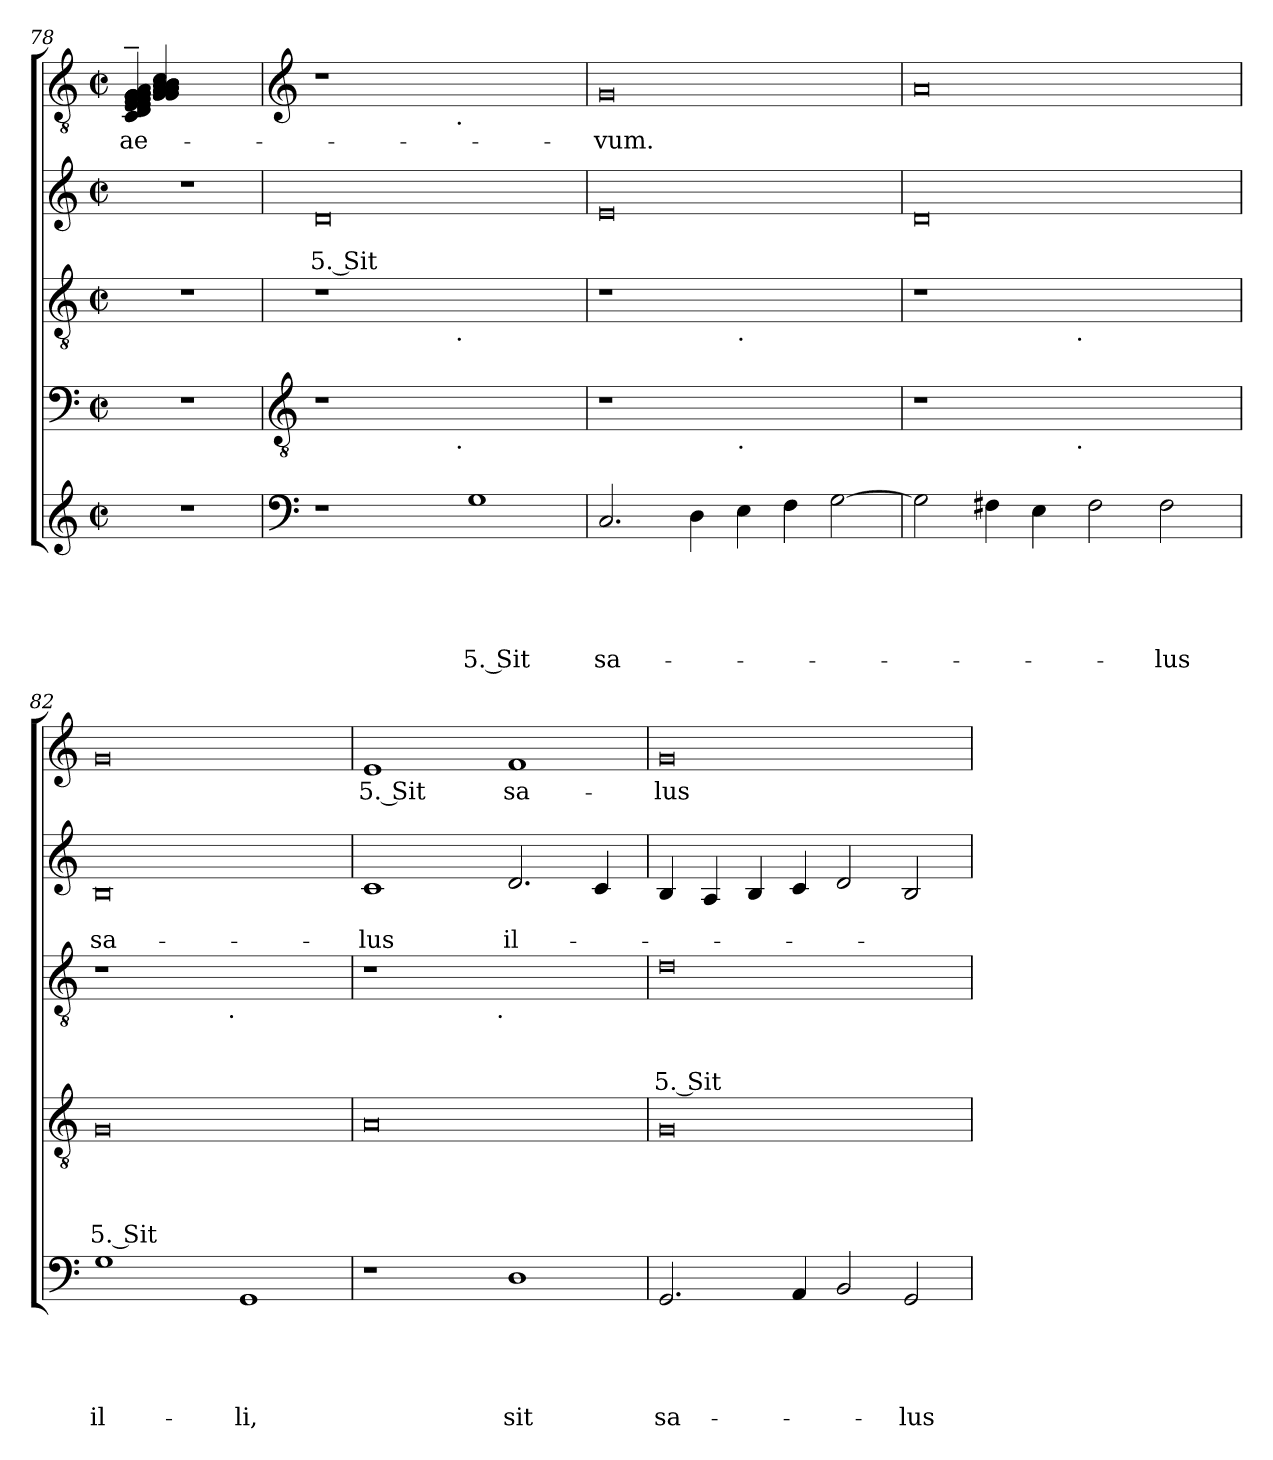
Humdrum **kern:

**kern	**text	**text	**text	**text	**text	**kern	**text	**text	**text	**text	**kern	**text	**text	**text	**kern	**text	**text	**kern	**text
*part5	*part5	*part5	*part5	*part5	*part5	*part4	*part4	*part4	*part4	*part4	*part3	*part3	*part3	*part3	*part2	*part2	*part2	*part1	*part1
*staff5	*staff5	*staff5	*staff5	*staff5	*staff5	*staff4	*staff4	*staff4	*staff4	*staff4	*staff3	*staff3	*staff3	*staff3	*staff2	*staff2	*staff2	*staff1	*staff1
*clefG2	*	*	*	*	*	*clefF4	*	*	*	*	*clefGv2	*	*	*	*clefG2	*	*	*clefGv2	*
*k[]	*	*	*	*	*	*k[]	*	*	*	*	*k[]	*	*	*	*k[]	*	*	*k[]	*
*C:	*	*	*	*	*	*C:	*	*	*	*	*C:	*	*	*	*C:	*	*	*C:	*
*M2/2	*	*	*	*	*	*M2/2	*	*	*	*	*M2/2	*	*	*	*M2/2	*	*	*M2/2	*
*met(c|)	*	*	*	*	*	*met(c|)	*	*	*	*	*met(c|)	*	*	*	*met(c|)	*	*	*met(c|)	*
=78	=78	=78	=78	=78	=78	=78	=78	=78	=78	=78	=78	=78	=78	=78	=78	=78	=78	=78	=78
!	!	!	!	!	!	!	!	!	!	!	!	!	!	!	!	!	!	!LO:N:n=1:head=solid	!
!	!	!	!	!	!	!	!	!	!	!	!	!	!	!	!	!	!	!LO:N:n=2:head=solid	!
!	!	!	!	!	!	!	!	!	!	!	!	!	!	!	!	!	!	!LO:N:n=3:head=solid	!
!	!	!	!	!	!	!	!	!	!	!	!	!	!	!	!	!	!	!LO:N:n=4:head=solid	!
!	!	!	!	!	!	!	!	!	!	!	!	!	!	!	!	!	!	!LO:N:n=5:head=solid	!
!	!	!	!	!	!	!	!	!	!	!	!	!	!	!	!	!	!	!LO:N:n=6:head=solid	!
!	!	!	!	!	!	!	!	!	!	!	!	!	!	!	!	!	!	!LO:N:n=7:head=solid	!
!	!	!	!	!	!	!	!	!	!	!	!	!	!	!	!	!	!	!LO:N:n=8:head=solid	!
!	!	!	!	!	!	!	!	!	!	!	!	!	!	!	!	!	!	!LO:N:n=9:head=solid	!
!	!	!	!	!	!	!	!	!	!	!	!	!	!	!	!	!	!	!LO:N:n=10:head=solid	!
!	!	!	!	!	!	!	!	!	!	!	!	!	!	!	!	!	!	!LO:N:n=11:head=solid	!
*	*	*	*	*	*	*	*	*	*	*	*	*	*	*	*	*	*	*^	*
!	!	!	!	!	!	!	!	!	!	!	!	!	!	!	!	!	!	!LO:N:n=12:head=solid	!LO:N:n=1:head=solid	!LO:LY:b
!	!	!	!	!	!	!	!	!	!	!	!	!	!	!	!	!	!	!	!LO:N:n=2:head=solid	!
!	!	!	!	!	!	!	!	!	!	!	!	!	!	!	!	!	!	!	!LO:N:n=3:head=solid	!
!	!	!	!	!	!	!	!	!	!	!	!	!	!	!	!	!	!	!	!LO:N:n=4:head=solid	!
!	!	!	!	!	!	!	!	!	!	!	!	!	!	!	!	!	!	!	!LO:N:n=5:head=solid	!
!	!	!	!	!	!	!	!	!	!	!	!	!	!	!	!	!	!	!	!LO:N:n=6:head=solid	!
!	!	!	!	!	!	!	!	!	!	!	!	!	!	!	!	!	!	!	!LO:N:n=7:head=solid	!
!	!	!	!	!	!	!	!	!	!	!	!	!	!	!	!	!	!	!	!LO:N:n=8:head=solid	!
!	!	!	!	!	!	!	!	!	!	!	!	!	!	!	!	!	!	!	!LO:N:n=9:head=solid	!
!	!	!	!	!	!	!	!	!	!	!	!	!	!	!	!	!	!	!	!LO:N:n=10:head=solid	!
!	!	!	!	!	!	!	!	!	!	!	!	!	!	!	!	!	!	!	!LO:N:n=11:head=solid	!LO:LY:b:rj
1r	.	.	.	.	.	1r	.	.	.	.	1r	.	.	.	1r	.	.	4C/~< 4D/~< 4E/~< 4E/~< 4F/~< 4F/~< 4G/~< 4G/~< 4G/~< 4G/~< 4G/~< 4A/~<	4G/ 4G/ 4G/ 4A/ 4A/ 4A/ 4A/ 4B/ 4B/ 4B/ 4c/	ae-
.	.	.	.	.	.	.	.	.	.	.	.	.	.	.	.	.	.	2.ryy	2.ryy	.
!!LO:LB:g=z	!!
=79	=79	=79	=79	=79	=79	=79	=79	=79	=79	=79	=79	=79	=79	=79	=79	=79	=79	=79	=79	=79
*clefF4	*	*	*	*	*	*clefGv2	*	*	*	*	*	*	*	*	*	*	*	*clefG2	*	*
!	!	!	!	!	!	!	!	!	!	!	!	!	!	!	!	!	!LO:LY:b:rj	!	!	!
*	*	*	*	*	*	*^	*	*	*	*	*^	*	*	*	*	*	*	*	*	*
1r	.	.	.	.	.	1r	2ryy	.	.	.	.	1r	2ryy	.	.	.	0d	.	5. Sit	1r	2ryy	.
.	.	.	.	.	.	.	4...ryy	.	.	.	.	.	4...ryy	.	.	.	.	.	.	.	4...ryy	.
!	!	!	!	!	!	!	!	!	!	!	!	!	!	!	!	!	!	!	!	!	!LO:TX:b:t=.	!
!	!	!	!	!	!	!	!	!	!	!	!	!	!LO:TX:b:t=.	!	!	!	!	!	!	!	!	!
!	!	!	!	!	!	!	!LO:TX:b:t=.	!	!	!	!	!	!	!	!	!	!	!	!	!	!	!
.	.	.	.	.	.	.	1ryy	.	.	.	.	.	1ryy	.	.	.	.	.	.	.	1ryy	.
!	!	!	!	!	!LO:LY:b:rj	!	!	!	!	!	!	!	!	!	!	!	!	!	!	!	!	!
1G	.	.	.	.	5. Sit	1ryy	.	.	.	.	.	1ryy	.	.	.	.	.	.	.	1ryy	.	.
.	.	.	.	.	.	.	32ryy	.	.	.	.	.	32ryy	.	.	.	.	.	.	.	32ryy	.
=80	=80	=80	=80	=80	=80	=80	=80	=80	=80	=80	=80	=80	=80	=80	=80	=80	=80	=80	=80	=80	=80	=80
!	!	!	!	!	!LO:LY:b	!	!	!	!	!	!	!	!	!	!	!	!	!	!	!	!	!LO:LY:b:rj
*	*	*	*	*	*	*v	*v	*	*	*	*	*	*	*	*	*	*	*	*	*v	*v	*
*	*	*	*	*	*	*	*	*	*	*	*v	*v	*	*	*	*	*	*	*	*
2.C/	.	.	.	.	sa-	1r	.	.	.	.	1r	.	.	.	0e	.	.	0g	-vum.
4D\	.	.	.	.	.	.	.	.	.	.	.	.	.	.	.	.	.	.	.
!	!	!	!	!	!	!	!	!	!	!	!LO:TX:b:t=.	!	!	!	!	!	!	!	!
!	!	!	!	!	!	!LO:TX:b:t=.	!	!	!	!	!	!	!	!	!	!	!	!	!
4E\	.	.	.	.	.	1ryy	.	.	.	.	1ryy	.	.	.	.	.	.	.	.
4F\	.	.	.	.	.	.	.	.	.	.	.	.	.	.	.	.	.	.	.
[>2G\	.	.	.	.	.	.	.	.	.	.	.	.	.	.	.	.	.	.	.
=81	=81	=81	=81	=81	=81	=81	=81	=81	=81	=81	=81	=81	=81	=81	=81	=81	=81	=81	=81
*	*	*	*	*	*	*^	*	*	*	*	*^	*	*	*	*	*	*	*	*
2G\]	.	.	.	.	.	1r	2ryy	.	.	.	.	1r	2ryy	.	.	.	0d	.	.	0a	.
4F#X\	.	.	.	.	.	.	4...ryy	.	.	.	.	.	4...ryy	.	.	.	.	.	.	.	.
4E\	.	.	.	.	.	.	.	.	.	.	.	.	.	.	.	.	.	.	.	.	.
!	!	!	!	!	!	!	!	!	!	!	!	!	!LO:TX:b:t=.	!	!	!	!	!	!	!	!
!	!	!	!	!	!	!	!LO:TX:b:t=.	!	!	!	!	!	!	!	!	!	!	!	!	!	!
.	.	.	.	.	.	.	1ryy	.	.	.	.	.	1ryy	.	.	.	.	.	.	.	.
2F#\	.	.	.	.	.	1ryy	.	.	.	.	.	1ryy	.	.	.	.	.	.	.	.	.
!	!	!	!	!	!LO:LY:b	!	!	!	!	!	!	!	!	!	!	!	!	!	!	!	!
2F#\	.	.	.	.	-lus	.	.	.	.	.	.	.	.	.	.	.	.	.	.	.	.
.	.	.	.	.	.	.	32ryy	.	.	.	.	.	32ryy	.	.	.	.	.	.	.	.
=82	=82	=82	=82	=82	=82	=82	=82	=82	=82	=82	=82	=82	=82	=82	=82	=82	=82	=82	=82	=82	=82
!	!	!	!	!	!LO:LY:b:rj	!	!	!	!	!	!LO:LY:b:rj	!	!	!	!	!	!	!	!LO:LY:b:rj	!	!
*	*	*	*	*	*	*v	*v	*	*	*	*	*	*	*	*	*	*	*	*	*	*
1G	.	.	.	.	il-	0G	.	.	.	5. Sit	1r	2ryy	.	.	.	0B	.	sa-	0g	.
.	.	.	.	.	.	.	.	.	.	.	.	4...ryy	.	.	.	.	.	.	.	.
!	!	!	!	!	!	!	!	!	!	!	!	!LO:TX:b:t=.	!	!	!	!	!	!	!	!
.	.	.	.	.	.	.	.	.	.	.	.	1ryy	.	.	.	.	.	.	.	.
!	!	!	!	!	!LO:LY:b	!	!	!	!	!	!	!	!	!	!	!	!	!	!	!
1GG	.	.	.	.	-li,	.	.	.	.	.	1ryy	.	.	.	.	.	.	.	.	.
.	.	.	.	.	.	.	.	.	.	.	.	32ryy	.	.	.	.	.	.	.	.
=83	=83	=83	=83	=83	=83	=83	=83	=83	=83	=83	=83	=83	=83	=83	=83	=83	=83	=83	=83	=83
!	!	!	!	!	!	!	!	!	!	!	!	!	!	!	!	!	!	!LO:LY:b	!	!LO:LY:b
1r	.	.	.	.	.	0A	.	.	.	.	1r	2ryy	.	.	.	1c	.	-lus	1e	5. Sit
.	.	.	.	.	.	.	.	.	.	.	.	4...ryy	.	.	.	.	.	.	.	.
!	!	!	!	!	!	!	!	!	!	!	!	!LO:TX:b:t=.	!	!	!	!	!	!	!	!
.	.	.	.	.	.	.	.	.	.	.	.	1ryy	.	.	.	.	.	.	.	.
!	!	!	!	!	!LO:LY:b	!	!	!	!	!	!	!	!	!	!	!	!	!LO:LY:b	!	!LO:LY:b
1D	.	.	.	.	sit	.	.	.	.	.	1ryy	.	.	.	.	2.d/	.	il-	1f	sa-
.	.	.	.	.	.	.	.	.	.	.	.	.	.	.	.	4c/	.	.	.	.
.	.	.	.	.	.	.	.	.	.	.	.	32ryy	.	.	.	.	.	.	.	.
=84	=84	=84	=84	=84	=84	=84	=84	=84	=84	=84	=84	=84	=84	=84	=84	=84	=84	=84	=84	=84
!	!	!	!	!	!LO:LY:b	!	!	!	!	!	!	!	!	!	!LO:LY:b:rj	!	!	!	!	!LO:LY:b:rj
*	*	*	*	*	*	*	*	*	*	*	*v	*v	*	*	*	*	*	*	*	*
2.GG/	.	.	.	.	sa-	0G	.	.	.	.	0d	.	.	5. Sit	4B/	.	.	0g	-lus
.	.	.	.	.	.	.	.	.	.	.	.	.	.	.	4A/	.	.	.	.
.	.	.	.	.	.	.	.	.	.	.	.	.	.	.	4B/	.	.	.	.
4AA/	.	.	.	.	.	.	.	.	.	.	.	.	.	.	4c/	.	.	.	.
2BB/	.	.	.	.	.	.	.	.	.	.	.	.	.	.	2d/	.	.	.	.
!	!	!	!	!	!LO:LY:b	!	!	!	!	!	!	!	!	!	!	!	!	!	!
2GG/	.	.	.	.	-lus	.	.	.	.	.	.	.	.	.	2B/	.	.	.	.
=	=	=	=	=	=	=	=	=	=	=	=	=	=	=	=	=	=	=	=
*-	*-	*-	*-	*-	*-	*-	*-	*-	*-	*-	*-	*-	*-	*-	*-	*-	*-	*-	*-
